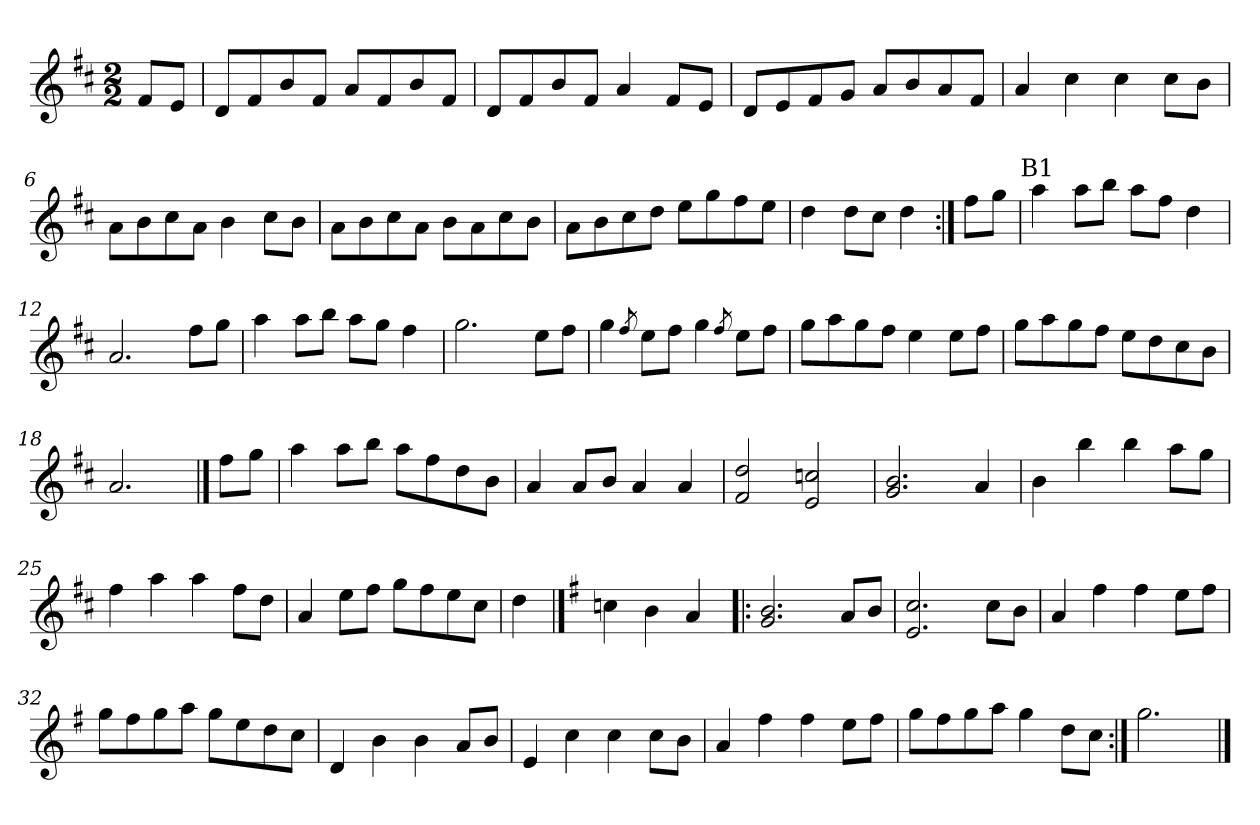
**kern
*part1
*staff1
*clefG2
*k[f#c#]
*D:
*M2/2
=1
8f#/L
8e/J
=2
8d/L
8f#/
8b/
8f#/J
8a/L
8f#/
8b/
8f#/J
=3
8d/L
8f#/
8b/
8f#/J
4a/
8f#/L
8e/J
=4
8d/L
8e/
8f#/
8g/J
8a/L
8b/
8a/
8f#/J
=5
4a/
4cc#\
4cc#\
8cc#\L
8b\J
=6
8a\L
8b\
8cc#\
8a\J
4b\
8cc#\L
8b\J
!!LO:LB:g=z
=7
8a\L
8b\
8cc#\
8a\J
8b\L
8a\
8cc#\
8b\J
=8
8a\L
8b\
8cc#\
8dd\J
8ee\L
8gg\
8ff#\
8ee\J
=9
4dd\
8dd\L
8cc#\J
4dd\
=10:|!
8ff#\L
8gg\J
!LO:TX:a:t=B1
=11
4aa\
8aa\L
8bb\J
8aa\L
8ff#\J
4dd\
=12
2.a/
8ff#\L
8gg\J
=13
4aa\
8aa\L
8bb\J
8aa\L
8gg\J
4ff#\
!!LO:LB:g=z
=14
2.gg\
8ee\L
8ff#\J
=15
4gg\
8qff#/
8ee\L
8ff#\J
4gg\
8qff#/
8ee\L
8ff#\J
=16
8gg\L
8aa\
8gg\
8ff#\J
4ee\
8ee\L
8ff#\J
=17
8gg\L
8aa\
8gg\
8ff#\J
8ee\L
8dd\
8cc#\
8b\J
=18
2.a/
==19
8ff#\L
8gg\J
=20
4aa\
8aa\L
8bb\J
8aa\L
8ff#\
8dd\
8b\J
!!LO:LB:g=z
=21
4a/
8a/L
8b/J
4a/
4a/
=22
2f#/ 2dd/
2e/ 2ccn/
=23
2.g/ 2.b/
4a/
=24
4b\
4bb\
4bb\
8aa\L
8gg\J
=25
4ff#\
4aa\
4aa\
8ff#\L
8dd\J
=26
4a/
8ee\L
8ff#\J
8gg\L
8ff#\
8ee\
8cc#\J
=27
4dd\
==28
*k[f#]
*G:
4ccn\
4b\
4a/
=29!|:
2.g/ 2.b/
8a/L
8b/J
!!LO:LB:g=z
=30
2.e/ 2.cc/
8cc\L
8b\J
=31
4a/
4ff#\
4ff#\
8ee\L
8ff#\J
=32
8gg\L
8ff#\
8gg\
8aa\J
8gg\L
8ee\
8dd\
8cc\J
=33
4d/
4b\
4b\
8a/L
8b/J
=34
4e/
4cc\
4cc\
8cc\L
8b\J
=35
4a/
4ff#\
4ff#\
8ee\L
8ff#\J
=36
8gg\L
8ff#\
8gg\
8aa\J
4gg\
8dd\L
8cc\J
=37:|!
2.gg\
==
*-
